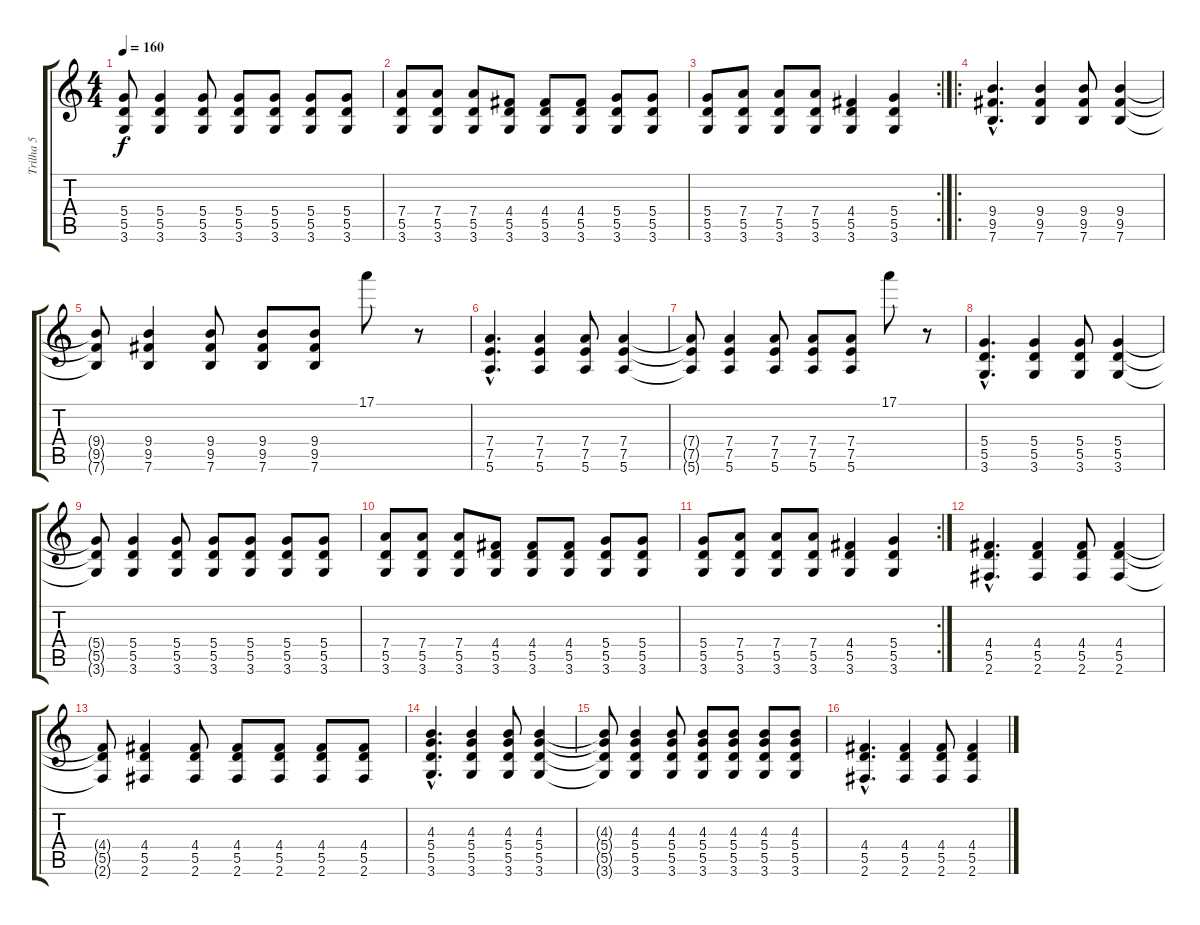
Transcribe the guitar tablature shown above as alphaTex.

\track ("Trilha 5" "Trilha 5") {instrument distortionguitar}
\staff {score tabs}
\tuning (E4 B3 G3 D3 A2 E2) {hide}
\ts (4 4)
\tempo 160
\clef g2
\ks c
(5.4{t} 5.5{t} 3.6{t}).8{dy f} (5.4 5.5 3.6).4 (5.4 5.5 3.6).8 (5.4 5.5 3.6).8 (5.4 5.5 3.6).8 (5.4 5.5 3.6).8 (5.4 5.5 3.6).8 |
(7.4 5.5 3.6).8 (7.4 5.5 3.6).8 (7.4 5.5 3.6).8 (4.4 5.5 3.6).8 (4.4 5.5 3.6).8 (4.4 5.5 3.6).8 (5.4 5.5 3.6).8 (5.4 5.5 3.6).8 |
\rc 2
(5.4 5.5 3.6).8 (7.4 5.5 3.6).8 (7.4 5.5 3.6).8 (7.4 5.5 3.6).8 (4.4 5.5 3.6).4 (5.4 5.5 3.6).4 |
\ro
(9.4{hac} 9.5{hac} 7.6{hac}).4{d} (9.4 9.5 7.6).4 (9.4 9.5 7.6).8 (9.4 9.5 7.6).4 |
(9.4{t} 9.5{t} 7.6{t}).8 (9.4 9.5 7.6).4 (9.4 9.5 7.6).8 (9.4 9.5 7.6).8 (9.4 9.5 7.6).8 17.1.8 r.8 |
(7.4{hac} 7.5{hac} 5.6{hac}).4{d} (7.4 7.5 5.6).4 (7.4 7.5 5.6).8 (7.4 7.5 5.6).4 |
(7.4{t} 7.5{t} 5.6{t}).8 (7.4 7.5 5.6).4 (7.4 7.5 5.6).8 (7.4 7.5 5.6).8 (7.4 7.5 5.6).8 17.1.8 r.8 |
(5.4{hac} 5.5{hac} 3.6{hac}).4{d} (5.4 5.5 3.6).4 (5.4 5.5 3.6).8 (5.4 5.5 3.6).4 |
(5.4{t} 5.5{t} 3.6{t}).8 (5.4 5.5 3.6).4 (5.4 5.5 3.6).8 (5.4 5.5 3.6).8 (5.4 5.5 3.6).8 (5.4 5.5 3.6).8 (5.4 5.5 3.6).8 |
(7.4 5.5 3.6).8 (7.4 5.5 3.6).8 (7.4 5.5 3.6).8 (4.4 5.5 3.6).8 (4.4 5.5 3.6).8 (4.4 5.5 3.6).8 (5.4 5.5 3.6).8 (5.4 5.5 3.6).8 |
\rc 2
(5.4 5.5 3.6).8 (7.4 5.5 3.6).8 (7.4 5.5 3.6).8 (7.4 5.5 3.6).8 (4.4 5.5 3.6).4 (5.4 5.5 3.6).4 |
(4.4{hac} 5.5{hac} 2.6{hac}).4{d} (4.4 5.5 2.6).4 (4.4 5.5 2.6).8 (4.4 5.5 2.6).4 |
(4.4{t} 5.5{t} 2.6{t}).8 (4.4 5.5 2.6).4 (4.4 5.5 2.6).8 (4.4 5.5 2.6).8 (4.4 5.5 2.6).8 (4.4 5.5 2.6).8 (4.4 5.5 2.6).8 |
(4.3{hac} 5.4{hac} 5.5{hac} 3.6{hac}).4{d} (4.3 5.4 5.5 3.6).4 (4.3 5.4 5.5 3.6).8 (4.3 5.4 5.5 3.6).4 |
(4.3{t} 5.4{t} 5.5{t} 3.6{t}).8 (4.3 5.4 5.5 3.6).4 (4.3 5.4 5.5 3.6).8 (4.3 5.4 5.5 3.6).8 (4.3 5.4 5.5 3.6).8 (4.3 5.4 5.5 3.6).8 (4.3 5.4 5.5 3.6).8 |
(4.4{hac} 5.5{hac} 2.6{hac}).4{d} (4.4 5.5 2.6).4 (4.4 5.5 2.6).8 (4.4 5.5 2.6).4
